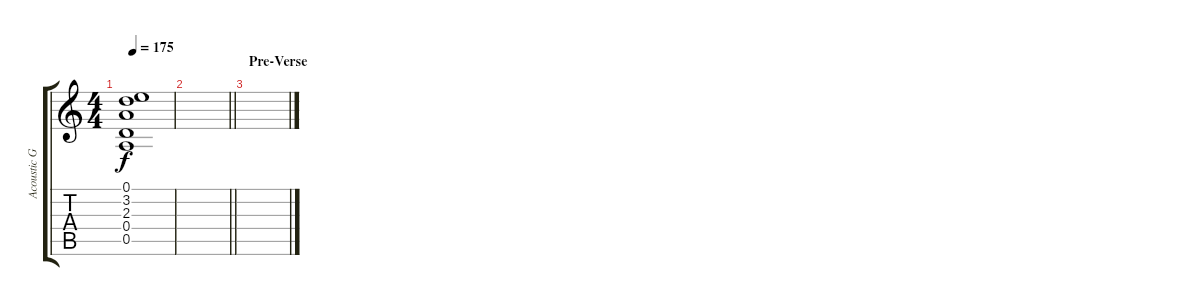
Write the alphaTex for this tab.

\track ("Acoustic Guitar" "Acoustic G") {instrument acousticguitarsteel}
\staff {score tabs}
\tuning (E4 B3 G3 D3 A2 E2) {hide}
\ts (4 4)
\tempo 175
\clef g2
\ks c
(0.1{t} 3.2{t} 2.3{t} 0.4{t} 0.5{t}).1{dy f} |
\barLineRight lightlight
|
\section ("" "Pre-Verse")
